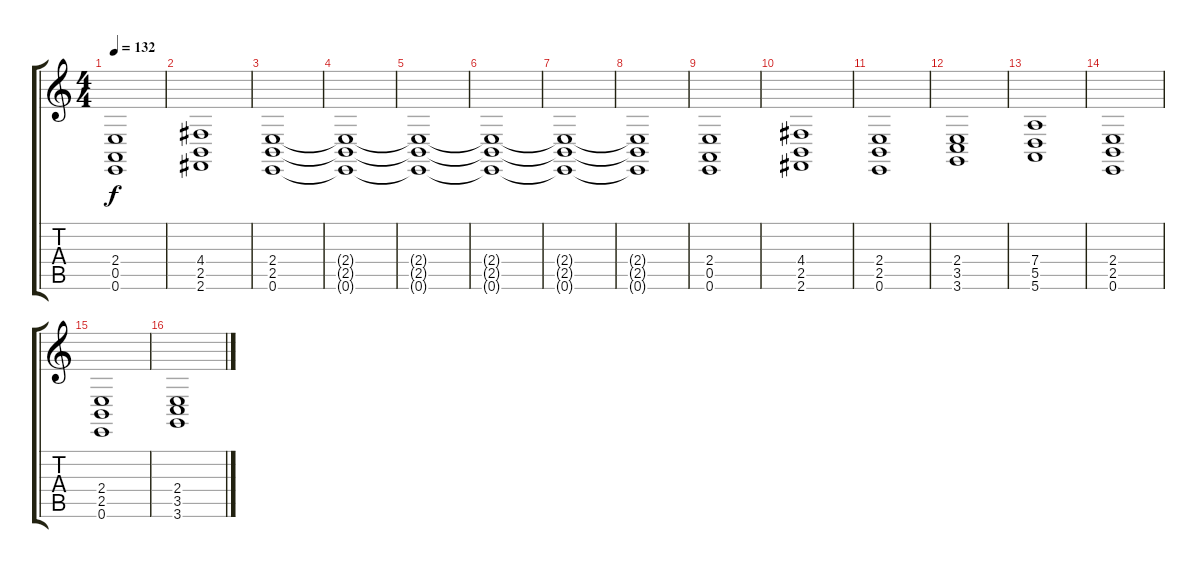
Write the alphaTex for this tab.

\track "" {instrument pad7halo}
\staff {score tabs}
\tuning (E4 B3 G3 D3 A2 E2) {hide}
\ts (4 4)
\tempo 132
\clef g2
\ks c
(2.4 0.5 0.6).1{dy f} |
(4.4 2.5 2.6).1 |
(2.4 2.5 0.6).1 |
(2.4{t} 2.5{t} 0.6{t}).1 |
(2.4{t} 2.5{t} 0.6{t}).1 |
(2.4{t} 2.5{t} 0.6{t}).1 |
(2.4{t} 2.5{t} 0.6{t}).1 |
(2.4{t} 2.5{t} 0.6{t}).1 |
(2.4 0.5 0.6).1 |
(4.4 2.5 2.6).1 |
(2.4 2.5 0.6).1 |
(2.4 3.5 3.6).1 |
(7.4 5.5 5.6).1 |
(2.4 2.5 0.6).1 |
(2.4 2.5 0.6).1 |
(2.4 3.5 3.6).1
